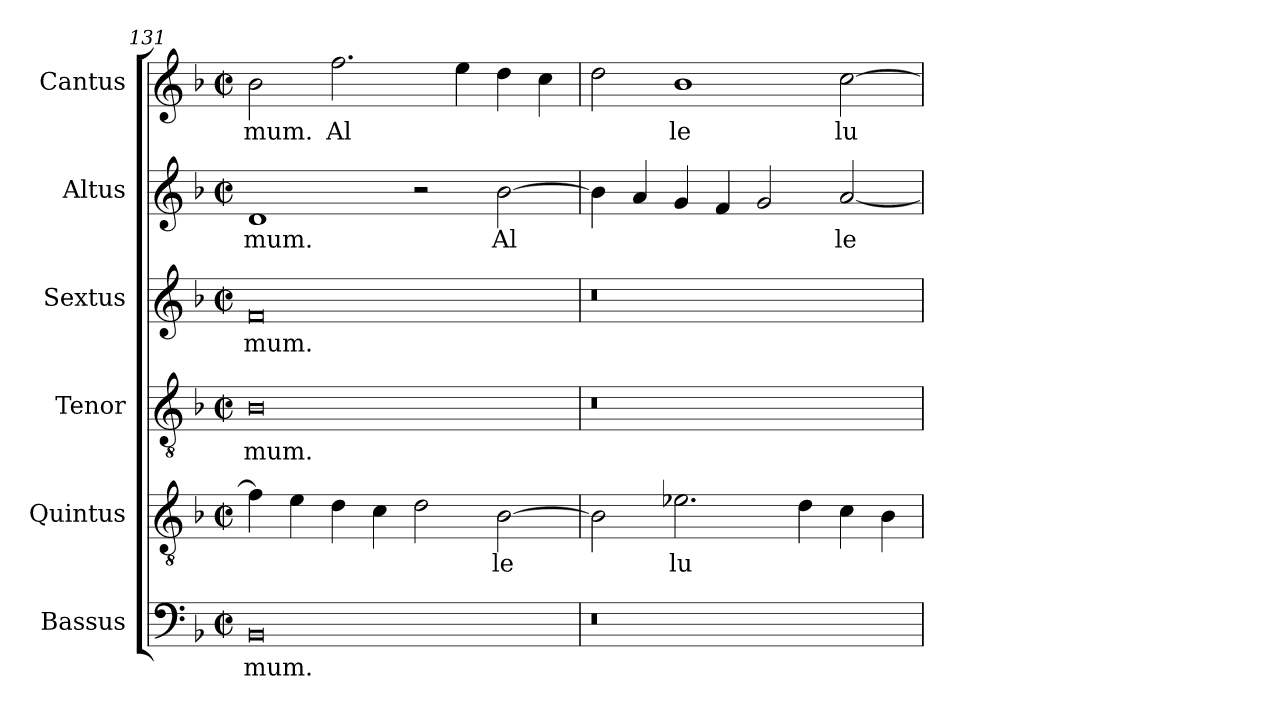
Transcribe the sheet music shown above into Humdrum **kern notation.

**kern	**text	**kern	**text	**kern	**text	**kern	**text	**kern	**text	**kern	**text
*part6	*part6	*part5	*part5	*part4	*part4	*part3	*part3	*part2	*part2	*part1	*part1
*staff6	*staff6	*staff5	*staff5	*staff4	*staff4	*staff3	*staff3	*staff2	*staff2	*staff1	*staff1
*I"Bassus	*	*I"Quintus	*	*I"Tenor	*	*I"Sextus	*	*I"Altus	*	*I"Cantus	*
*clefF4	*	*clefGv2	*	*clefGv2	*	*clefG2	*	*clefG2	*	*clefG2	*
*k[b-]	*	*k[b-]	*	*k[b-]	*	*k[b-]	*	*k[b-]	*	*k[b-]	*
*F:	*	*F:	*	*F:	*	*F:	*	*F:	*	*F:	*
*M2/2	*	*M2/2	*	*M2/2	*	*M2/2	*	*M2/2	*	*M2/2	*
*met(c|)	*	*met(c|)	*	*met(c|)	*	*met(c|)	*	*met(c|)	*	*met(c|)	*
=131	=131	=131	=131	=131	=131	=131	=131	=131	=131	=131	=131
!	!LO:LY:b:cj	!	!	!	!LO:LY:b:cj	!	!LO:LY:b:cj	!	!LO:LY:b:cj	!	!LO:LY:b:cj
0BB-	mum.	4f\]	.	0B-	mum.	0f	mum.	1d	mum.	2b-\	mum.
.	.	4e\	.	.	.	.	.	.	.	.	.
!	!	!	!	!	!	!	!	!	!	!	!LO:LY:b:cj
.	.	4d\	.	.	.	.	.	.	.	2.ff\	Al
.	.	4c\	.	.	.	.	.	.	.	.	.
.	.	2d\	.	.	.	.	.	2r	.	.	.
.	.	.	.	.	.	.	.	.	.	4ee\	.
!	!	!	!LO:LY:b:cj	!	!	!	!	!	!LO:LY:b:cj	!	!
.	.	[>2B-\	le	.	.	.	.	[>2b-\	Al	4dd\	.
.	.	.	.	.	.	.	.	.	.	4cc\	.
=132	=132	=132	=132	=132	=132	=132	=132	=132	=132	=132	=132
0r	.	2B-\]	.	0r	.	0r	.	4b-\]	.	2dd\	.
.	.	.	.	.	.	.	.	4a/	.	.	.
!	!	!	!LO:LY:b:cj	!	!	!	!	!	!	!	!LO:LY:b:cj
.	.	2.e-\	lu	.	.	.	.	4g/	.	1b-	le
.	.	.	.	.	.	.	.	4f/	.	.	.
.	.	.	.	.	.	.	.	2g/	.	.	.
.	.	4d\	.	.	.	.	.	.	.	.	.
!	!	!	!	!	!	!	!	!	!LO:LY:b:cj	!	!LO:LY:b:cj
.	.	4c\	.	.	.	.	.	[<2a/	le	[>2cc\	lu
.	.	4B-\	.	.	.	.	.	.	.	.	.
=	=	=	=	=	=	=	=	=	=	=	=
*-	*-	*-	*-	*-	*-	*-	*-	*-	*-	*-	*-
